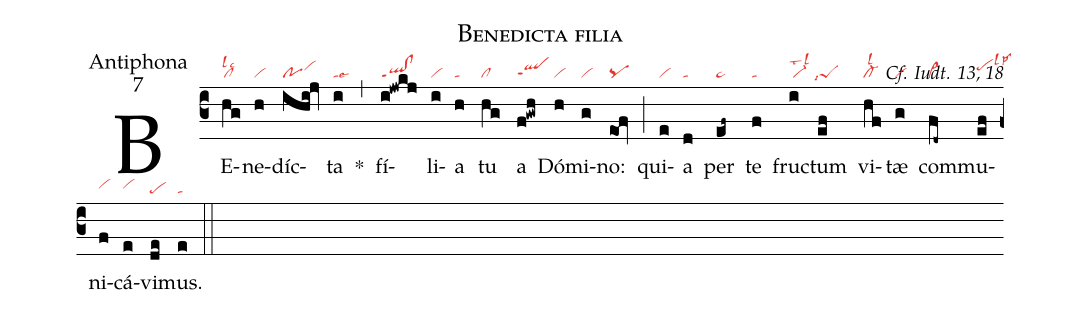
name:Benedicta filia;
office-part:Antiphona;
mode:7;
commentary:Cf. Iudt. 13, 18;
nabc-lines:1;
%%
(c3)
BE(hg|cllsl2lsc2)ne(h|vi)díc(ihi!jv|povihi)ta(i|talse3) *(,)
fí(i!jwkj|ql!clppt1)li(i|vi)a(h|ta) tu(hg|cl) a(f!gwh|qlhgppt1) Dó(h|vi)mi(g|vi)no:(eOf|pq) (;)
qui(e|vi)a(d|ta) per(ef~|ta>) te(f|ta) fruc(i|vi-lst2lsl2)tum(ef|`peSlsi7) vi(hf|cl-lsl2)tæ(g|vi) com(fd~|vi>)mu(ef|pehilsl3lsp3)ni(f|vihh)cá(e|vihh)vi(de|pe)mus.(e|ta) (::)
